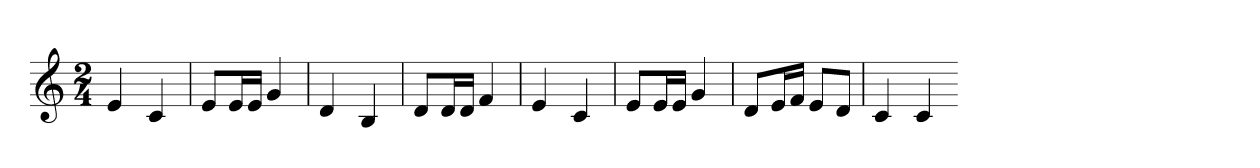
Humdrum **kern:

**kern
*part1
*staff1
*k[]
*C:
*M2/4
=1
4e
4c
=2
8eL
16eL
16eJJ
4g
=3
4d
4B
=4
8dL
16dL
16dJJ
4f
=5
4e
4c
=6
8eL
16eL
16eJJ
4g
=7
8dL
16eL
16fJJ
8eL
8dJ
=8
4c
4c
=-
*-
